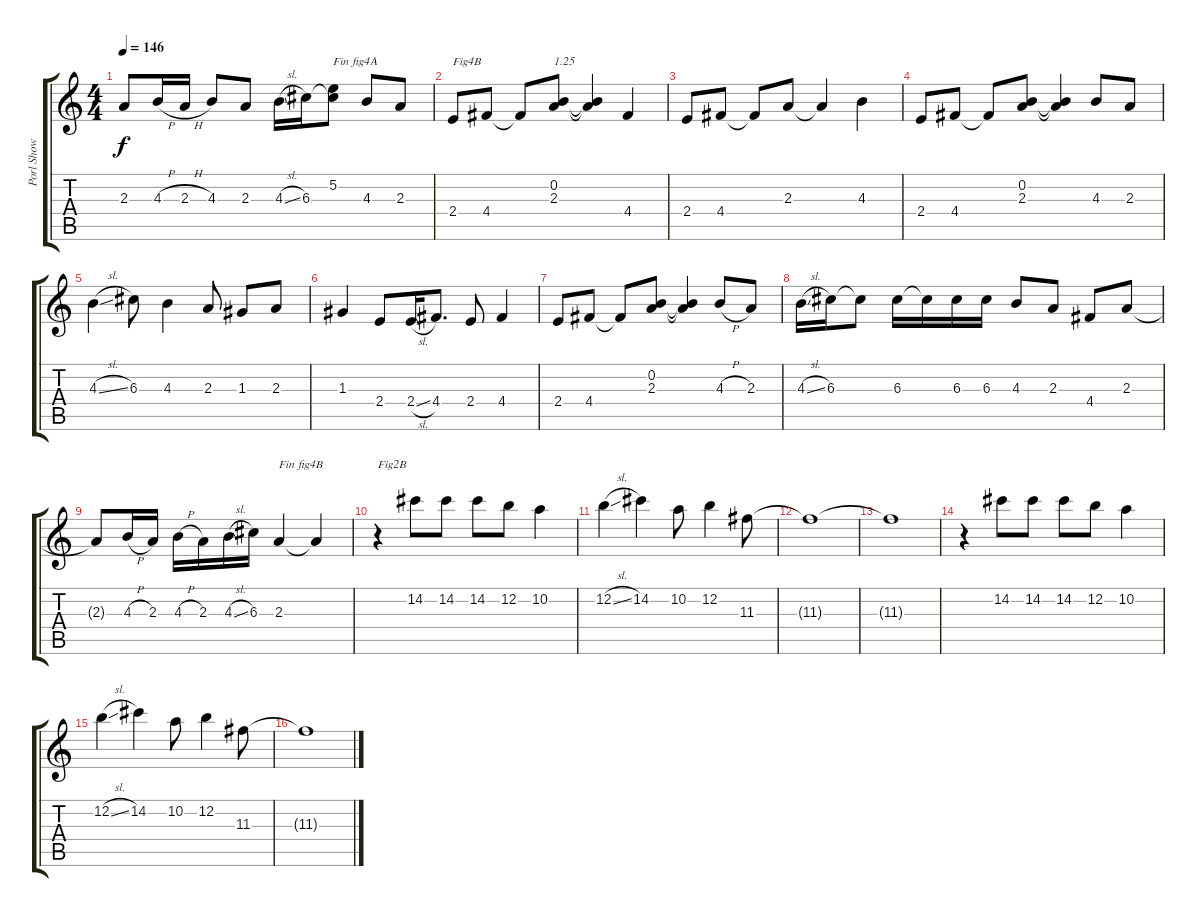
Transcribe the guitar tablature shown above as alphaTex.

\track ("Porl Show solo from web" "Porl Show ") {mute instrument distortionguitar}
\staff {score tabs}
\tuning (E4 B3 G3 D3 A2 E2) {hide}
\ts (4 4)
\tempo 146
\clef g2
\ks c
2.3{t}.8{dy f} 4.3{h}.16 2.3{h}.16 4.3.8 2.3.8 4.3{sl}.16 6.3.16 (5.2 6.3{t}).8{txt "Fin fig4A"} 4.3.8 2.3.8 |
2.4.8{txt "Fig4B"} 4.4.8 4.4{t}.8 (0.2 2.3).8{txt "1.25"} (0.2{t} 2.3{t}).4 4.4.4 |
2.4.8 4.4.8 4.4{t}.8 2.3.8 2.3{t}.4 4.3.4 |
2.4.8 4.4.8 4.4{t}.8 (0.2 2.3).8 (0.2{t} 2.3{t}).4 4.3.8 2.3.8 |
4.3{sl}.4 6.3.8 4.3.4 2.3.8 1.3.8 2.3.8 |
1.3.4 2.4.8 2.4{sl}.16 4.4.8{d} 2.4.8 4.4.4 |
2.4.8 4.4.8 4.4{t}.8 (0.2 2.3).8 (0.2{t} 2.3{t}).4 4.3{h}.8 2.3.8 |
4.3{sl}.16 6.3.16 6.3{t}.8 6.3.16 6.3{t}.16 6.3.16 6.3.16 4.3.8 2.3.8 4.4.8 2.3.8 |
2.3{t}.8 4.3{h}.16 2.3.16 4.3{h}.16 2.3.16 4.3{sl}.16 6.3.16 2.3.4{txt "Fin fig4B"} 2.3{t}.4 |
r.4{txt "Fig2B"} 14.2.8 14.2.8 14.2.8 12.2.8 10.2.4 |
12.2{sl}.4 14.2.4 10.2.8 12.2.4 11.3.8 |
11.3{t}.1 |
11.3{t}.1 |
r.4 14.2.8 14.2.8 14.2.8 12.2.8 10.2.4 |
12.2{sl}.4 14.2.4 10.2.8 12.2.4 11.3.8 |
11.3{t}.1
